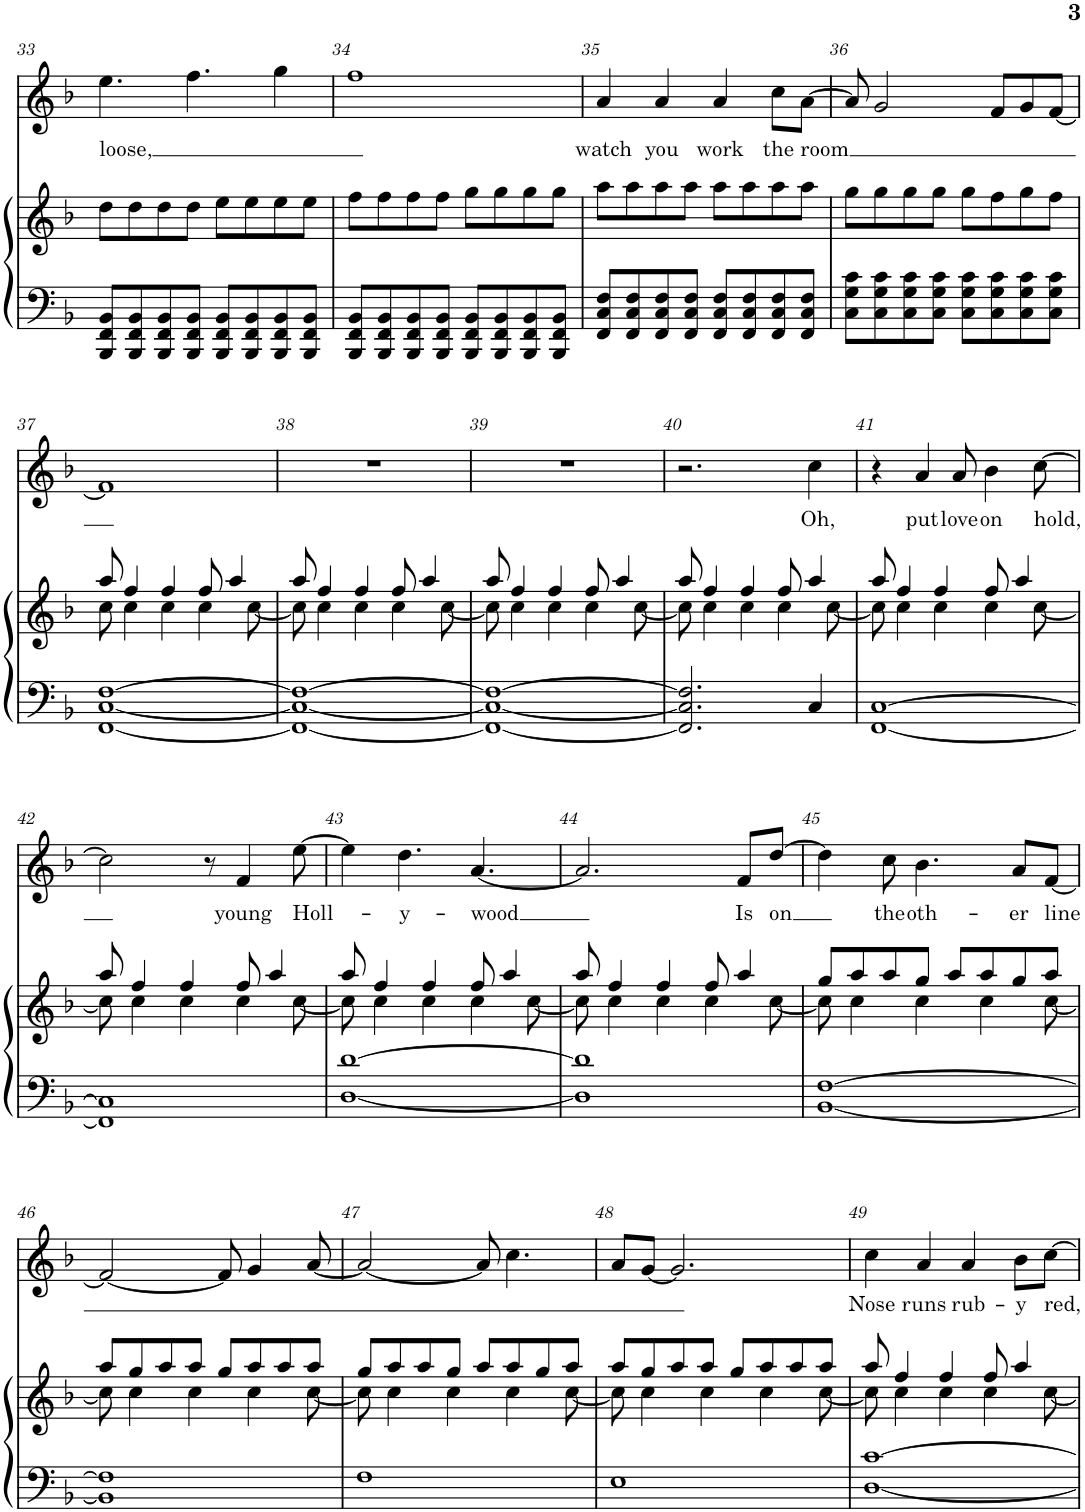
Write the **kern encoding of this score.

**kern	**kern	**kern	**text
*part2	*part2	*part1	*part1
*staff3	*staff2	*staff1	*staff1
*I"Piano	*	*I"Violin	*
*I'Pno	*	*I'Vln	*
!!LO:PB:g=z
*clefF4	*clefG2	*clefG2	*
*k[b-]	*k[b-]	*k[b-]	*
*M4/4	*M4/4	*M4/4	*
=33	=33	=33	=33
!	!	!	!LO:LY:b
8BBB-/ 8FF/ 8BB-/L	8dd\L	4.ee\	loose,
8BBB-/ 8FF/ 8BB-/	8dd\	.	.
8BBB-/ 8FF/ 8BB-/	8dd\	.	.
8BBB-/ 8FF/ 8BB-/J	8dd\J	4.ff\	.
8BBB-/ 8FF/ 8BB-/L	8ee\L	.	.
8BBB-/ 8FF/ 8BB-/	8ee\	.	.
8BBB-/ 8FF/ 8BB-/	8ee\	4gg\	.
8BBB-/ 8FF/ 8BB-/J	8ee\J	.	.
=34	=34	=34	=34
8BBB-/ 8FF/ 8BB-/L	8ff\L	1ff	.
8BBB-/ 8FF/ 8BB-/	8ff\	.	.
8BBB-/ 8FF/ 8BB-/	8ff\	.	.
8BBB-/ 8FF/ 8BB-/J	8ff\J	.	.
8BBB-/ 8FF/ 8BB-/L	8gg\L	.	.
8BBB-/ 8FF/ 8BB-/	8gg\	.	.
8BBB-/ 8FF/ 8BB-/	8gg\	.	.
8BBB-/ 8FF/ 8BB-/J	8gg\J	.	.
=35	=35	=35	=35
!	!	!	!LO:LY:b
8FF/ 8C/ 8F/L	8aa\L	4a/	watch
8FF/ 8C/ 8F/	8aa\	.	.
!	!	!	!LO:LY:b
8FF/ 8C/ 8F/	8aa\	4a/	you
8FF/ 8C/ 8F/J	8aa\J	.	.
!	!	!	!LO:LY:b
8FF/ 8C/ 8F/L	8aa\L	4a/	work
8FF/ 8C/ 8F/	8aa\	.	.
!	!	!	!LO:LY:b
8FF/ 8C/ 8F/	8aa\	8cc\L	the
!	!	!	!LO:LY:b
8FF/ 8C/ 8F/J	8aa\J	[8a\J	room
=36	=36	=36	=36
8C\ 8G\ 8c\L	8gg\L	8a/]	.
8C\ 8G\ 8c\	8gg\	2g/	.
8C\ 8G\ 8c\	8gg\	.	.
8C\ 8G\ 8c\J	8gg\J	.	.
8C\ 8G\ 8c\L	8gg\L	.	.
8C\ 8G\ 8c\	8ff\	8f/L	.
8C\ 8G\ 8c\	8gg\	8g/	.
8C\ 8G\ 8c\J	8ff\J	[8f/J	.
!!LO:LB:g=z
=37	=37	=37	=37
*	*^	*	*
[1FF [1C [1F	8aa/	8cc\	1f]	.
.	4ff/	4cc\	.	.
.	4ff/	4cc\	.	.
.	8ff/	4cc\	.	.
.	4aa/	.	.	.
.	.	[8cc\	.	.
=38	=38	=38	=38	=38
1FF_ 1C_ 1F_	8aa/	8cc\]	1r	.
.	4ff/	4cc\	.	.
.	4ff/	4cc\	.	.
.	8ff/	4cc\	.	.
.	4aa/	.	.	.
.	.	[8cc\	.	.
=39	=39	=39	=39	=39
1FF_ 1C_ 1F_	8aa/	8cc\]	1r	.
.	4ff/	4cc\	.	.
.	4ff/	4cc\	.	.
.	8ff/	4cc\	.	.
.	4aa/	.	.	.
.	.	[8cc\	.	.
=40	=40	=40	=40	=40
2.FF/] 2.C/] 2.F/]	8aa/	8cc\]	2.r	.
.	4ff/	4cc\	.	.
.	4ff/	4cc\	.	.
.	8ff/	4cc\	.	.
!	!	!	!	!LO:LY:b
4C/	4aa/	.	4cc\	Oh,
.	.	[8cc\	.	.
=41	=41	=41	=41	=41
[1FF [1C	8aa/	8cc\]	4r	.
.	4ff/	4cc\	.	.
!	!	!	!	!LO:LY:b
.	.	.	4a/	put
.	4ff/	4cc\	.	.
!	!	!	!	!LO:LY:b
.	.	.	8a/	love
!	!	!	!	!LO:LY:b
.	8ff/	4cc\	4b-\	on
.	4aa/	.	.	.
!	!	!	!	!LO:LY:b
.	.	[8cc\	[8cc\	hold,
!!LO:LB:g=z
=42	=42	=42	=42	=42
1FF] 1C]	8aa/	8cc\]	2cc\]	.
.	4ff/	4cc\	.	.
.	4ff/	4cc\	.	.
.	.	.	8r	.
!	!	!	!	!LO:LY:b
.	8ff/	4cc\	4f/	young
.	4aa/	.	.	.
!	!	!	!	!LO:LY:b
.	.	[8cc\	[8ee\	Holl-
=43	=43	=43	=43	=43
[1D [1d	8aa/	8cc\]	4ee\]	.
.	4ff/	4cc\	.	.
!	!	!	!	!LO:LY:b
.	.	.	4.dd\	-y-
.	4ff/	4cc\	.	.
!	!	!	!	!LO:LY:b
.	8ff/	4cc\	[4.a/	-wood
.	4aa/	.	.	.
.	.	[8cc\	.	.
=44	=44	=44	=44	=44
1D] 1d]	8aa/	8cc\]	2.a/]	.
.	4ff/	4cc\	.	.
.	4ff/	4cc\	.	.
.	8ff/	4cc\	.	.
!	!	!	!	!LO:LY:b
.	4aa/	.	8f/L	Is
!	!	!	!	!LO:LY:b
.	.	[8cc\	[8dd/J	on
=45	=45	=45	=45	=45
[1BB- [1F	8gg/L	8cc\]	4dd\]	.
.	8aa/	4cc\	.	.
!	!	!	!	!LO:LY:b
.	8aa/	.	8cc\	the
!	!	!	!	!LO:LY:b
.	8gg/J	4cc\	4.b-\	oth-
.	8aa/L	.	.	.
.	8aa/	4cc\	.	.
!	!	!	!	!LO:LY:b
.	8gg/	.	8a/L	-er
!	!	!	!	!LO:LY:b
.	8aa/J	[8cc\	[8f/J	line
!!LO:LB:g=z
=46	=46	=46	=46	=46
1BB-] 1F]	8aa/L	8cc\]	2f/_	.
.	8gg/	4cc\	.	.
.	8aa/	.	.	.
.	8aa/J	4cc\	.	.
.	8gg/L	.	8f/]	.
.	8aa/	4cc\	4g/	.
.	8aa/	.	.	.
.	8aa/J	[8cc\	[8a/	.
=47	=47	=47	=47	=47
1F	8gg/L	8cc\]	2a/_	.
.	8aa/	4cc\	.	.
.	8aa/	.	.	.
.	8gg/J	4cc\	.	.
.	8aa/L	.	8a/]	.
.	8aa/	4cc\	4.cc\	.
.	8gg/	.	.	.
.	8aa/J	[8cc\	.	.
=48	=48	=48	=48	=48
1E	8aa/L	8cc\]	8a/L	.
.	8gg/	4cc\	[8g/J	.
.	8aa/	.	2.g/]	.
.	8aa/J	4cc\	.	.
.	8gg/L	.	.	.
.	8aa/	4cc\	.	.
.	8aa/	.	.	.
.	8aa/J	[8cc\	.	.
=49	=49	=49	=49	=49
!	!	!	!	!LO:LY:b
[1D [1c	8aa/	8cc\]	4cc\	Nose
.	4ff/	4cc\	.	.
!	!	!	!	!LO:LY:b
.	.	.	4a/	runs
.	4ff/	4cc\	.	.
!	!	!	!	!LO:LY:b
.	.	.	4a/	rub-
.	8ff/	4cc\	.	.
!	!	!	!	!LO:LY:b
.	4aa/	.	8b-\L	-y
!	!	!	!	!LO:LY:b
.	.	[8cc\	[8cc\J	red,
*	*v	*v	*	*
=	=	=	=
*-	*-	*-	*-
